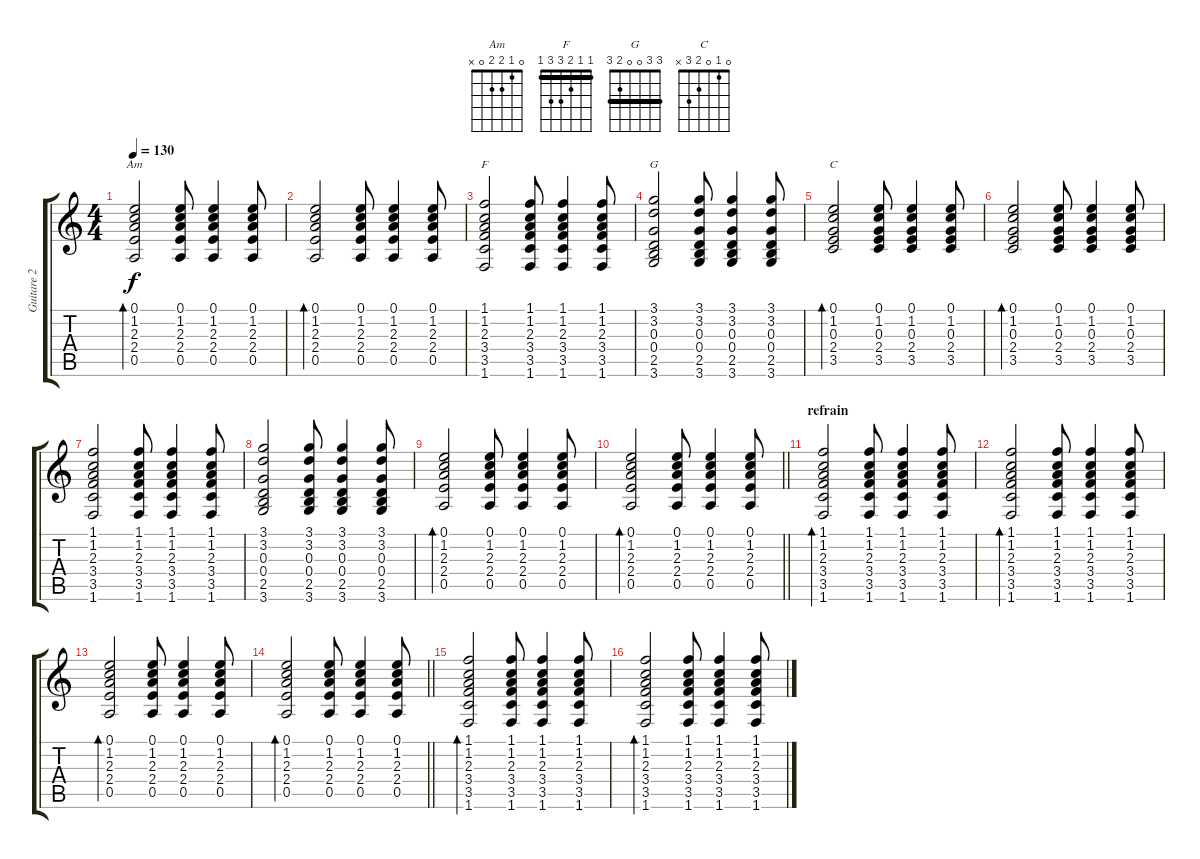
\track ("Guitare 2" "Guitare 2") {instrument acousticguitarsteel}
\staff {score tabs}
\tuning (E4 B3 G3 D3 A2 E2) {hide}
\chord ("Am" 0 1 2 2 0 x)
\chord ("F" 1 1 2 3 3 1) {barre 1}
\chord ("G" 3 3 0 0 2 3) {barre 3}
\chord ("C" 0 1 0 2 3 x)
\ts (4 4)
\tempo 130
\clef g2
\ks c
(0.1 1.2 2.3 2.4 0.5).2{bd 120 ch "Am" dy f} (0.1 1.2 2.3 2.4 0.5).8 (0.1 1.2 2.3 2.4 0.5).4 (0.1 1.2 2.3 2.4 0.5).8 |
(0.1 1.2 2.3 2.4 0.5).2{bd 120} (0.1 1.2 2.3 2.4 0.5).8 (0.1 1.2 2.3 2.4 0.5).4 (0.1 1.2 2.3 2.4 0.5).8 |
(1.1 1.2 2.3 3.4 3.5 1.6).2{ch "F"} (1.1 1.2 2.3 3.4 3.5 1.6).8 (1.1 1.2 2.3 3.4 3.5 1.6).4 (1.1 1.2 2.3 3.4 3.5 1.6).8 |
(3.1 3.2 0.3 0.4 2.5 3.6).2{ch "G"} (3.1 3.2 0.3 0.4 2.5 3.6).8 (3.1 3.2 0.3 0.4 2.5 3.6).4 (3.1 3.2 0.3 0.4 2.5 3.6).8 |
(0.1 1.2 0.3 2.4 3.5).2{bd 120 ch "C"} (0.1 1.2 0.3 2.4 3.5).8 (0.1 1.2 0.3 2.4 3.5).4 (0.1 1.2 0.3 2.4 3.5).8 |
(0.1 1.2 0.3 2.4 3.5).2{bd 120} (0.1 1.2 0.3 2.4 3.5).8 (0.1 1.2 0.3 2.4 3.5).4 (0.1 1.2 0.3 2.4 3.5).8 |
(1.1 1.2 2.3 3.4 3.5 1.6).2 (1.1 1.2 2.3 3.4 3.5 1.6).8 (1.1 1.2 2.3 3.4 3.5 1.6).4 (1.1 1.2 2.3 3.4 3.5 1.6).8 |
(3.1 3.2 0.3 0.4 2.5 3.6).2 (3.1 3.2 0.3 0.4 2.5 3.6).8 (3.1 3.2 0.3 0.4 2.5 3.6).4 (3.1 3.2 0.3 0.4 2.5 3.6).8 |
(0.1 1.2 2.3 2.4 0.5).2{bd 120} (0.1 1.2 2.3 2.4 0.5).8 (0.1 1.2 2.3 2.4 0.5).4 (0.1 1.2 2.3 2.4 0.5).8 |
\barLineRight lightlight
(0.1 1.2 2.3 2.4 0.5).2{bd 120} (0.1 1.2 2.3 2.4 0.5).8 (0.1 1.2 2.3 2.4 0.5).4 (0.1 1.2 2.3 2.4 0.5).8 |
\section ("" "refrain")
(1.1 1.2 2.3 3.4 3.5 1.6).2{bd 120} (1.1 1.2 2.3 3.4 3.5 1.6).8 (1.1 1.2 2.3 3.4 3.5 1.6).4 (1.1 1.2 2.3 3.4 3.5 1.6).8 |
(1.1 1.2 2.3 3.4 3.5 1.6).2{bd 120} (1.1 1.2 2.3 3.4 3.5 1.6).8 (1.1 1.2 2.3 3.4 3.5 1.6).4 (1.1 1.2 2.3 3.4 3.5 1.6).8 |
(0.1 1.2 2.3 2.4 0.5).2{bd 120} (0.1 1.2 2.3 2.4 0.5).8 (0.1 1.2 2.3 2.4 0.5).4 (0.1 1.2 2.3 2.4 0.5).8 |
\barLineRight lightlight
(0.1 1.2 2.3 2.4 0.5).2{bd 120} (0.1 1.2 2.3 2.4 0.5).8 (0.1 1.2 2.3 2.4 0.5).4 (0.1 1.2 2.3 2.4 0.5).8 |
(1.1 1.2 2.3 3.4 3.5 1.6).2{bd 120} (1.1 1.2 2.3 3.4 3.5 1.6).8 (1.1 1.2 2.3 3.4 3.5 1.6).4 (1.1 1.2 2.3 3.4 3.5 1.6).8 |
(1.1 1.2 2.3 3.4 3.5 1.6).2{bd 120} (1.1 1.2 2.3 3.4 3.5 1.6).8 (1.1 1.2 2.3 3.4 3.5 1.6).4 (1.1 1.2 2.3 3.4 3.5 1.6).8
